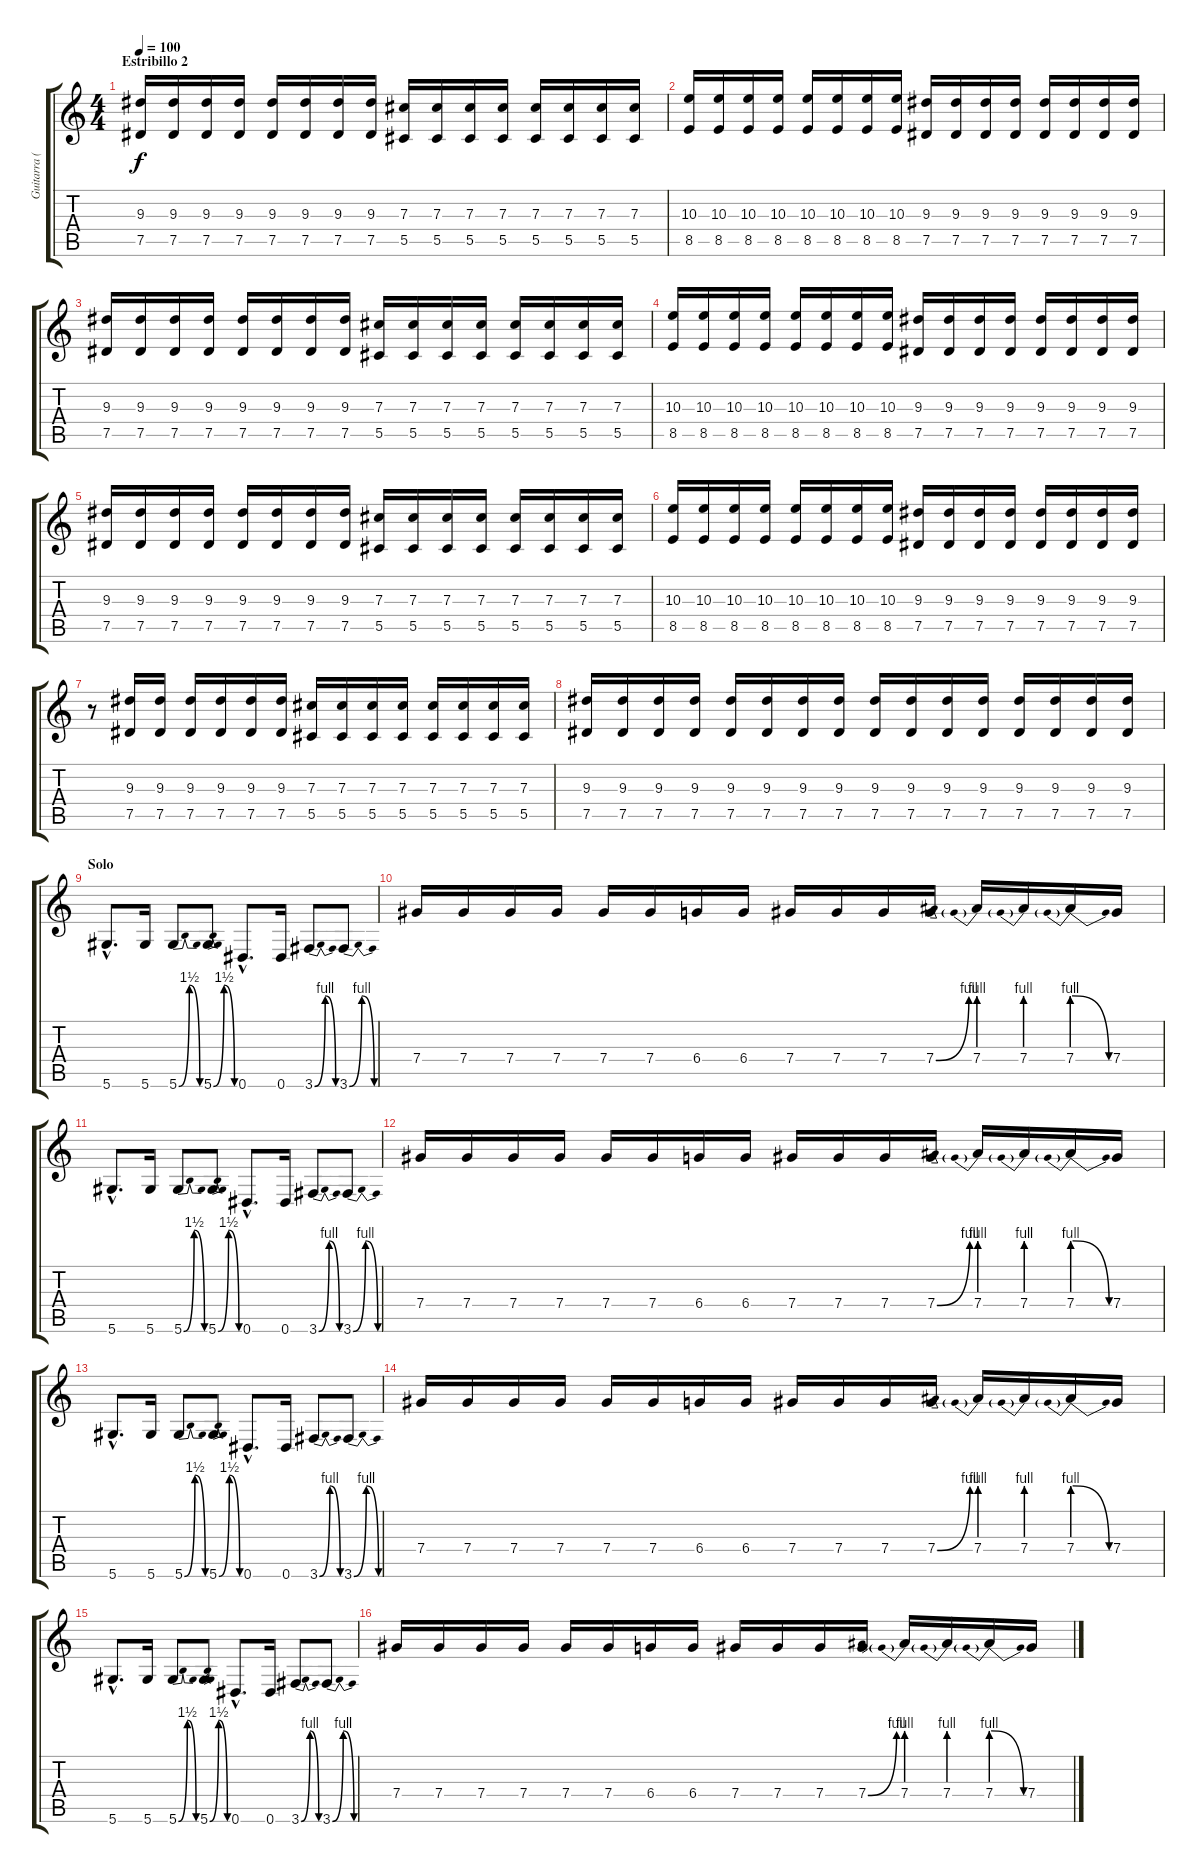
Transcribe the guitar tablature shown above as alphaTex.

\track ("Guitarra (fills 1)" "Guitarra (") {instrument overdrivenguitar}
\staff {score tabs}
\tuning (Eb4 Bb3 Gb3 Db3 Ab2 Eb2) {hide}
\ts (4 4)
\section ("" "Estribillo 2")
\tempo 100
\clef g2
\ks c
(9.3 7.5).16{dy f} (9.3 7.5).16 (9.3 7.5).16 (9.3 7.5).16 (9.3 7.5).16 (9.3 7.5).16 (9.3 7.5).16 (9.3 7.5).16 (7.3 5.5).16 (7.3 5.5).16 (7.3 5.5).16 (7.3 5.5).16 (7.3 5.5).16 (7.3 5.5).16 (7.3 5.5).16 (7.3 5.5).16 |
(10.3 8.5).16 (10.3 8.5).16 (10.3 8.5).16 (10.3 8.5).16 (10.3 8.5).16 (10.3 8.5).16 (10.3 8.5).16 (10.3 8.5).16 (9.3 7.5).16 (9.3 7.5).16 (9.3 7.5).16 (9.3 7.5).16 (9.3 7.5).16 (9.3 7.5).16 (9.3 7.5).16 (9.3 7.5).16 |
(9.3 7.5).16 (9.3 7.5).16 (9.3 7.5).16 (9.3 7.5).16 (9.3 7.5).16 (9.3 7.5).16 (9.3 7.5).16 (9.3 7.5).16 (7.3 5.5).16 (7.3 5.5).16 (7.3 5.5).16 (7.3 5.5).16 (7.3 5.5).16 (7.3 5.5).16 (7.3 5.5).16 (7.3 5.5).16 |
(10.3 8.5).16 (10.3 8.5).16 (10.3 8.5).16 (10.3 8.5).16 (10.3 8.5).16 (10.3 8.5).16 (10.3 8.5).16 (10.3 8.5).16 (9.3 7.5).16 (9.3 7.5).16 (9.3 7.5).16 (9.3 7.5).16 (9.3 7.5).16 (9.3 7.5).16 (9.3 7.5).16 (9.3 7.5).16 |
(9.3 7.5).16 (9.3 7.5).16 (9.3 7.5).16 (9.3 7.5).16 (9.3 7.5).16 (9.3 7.5).16 (9.3 7.5).16 (9.3 7.5).16 (7.3 5.5).16 (7.3 5.5).16 (7.3 5.5).16 (7.3 5.5).16 (7.3 5.5).16 (7.3 5.5).16 (7.3 5.5).16 (7.3 5.5).16 |
(10.3 8.5).16 (10.3 8.5).16 (10.3 8.5).16 (10.3 8.5).16 (10.3 8.5).16 (10.3 8.5).16 (10.3 8.5).16 (10.3 8.5).16 (9.3 7.5).16 (9.3 7.5).16 (9.3 7.5).16 (9.3 7.5).16 (9.3 7.5).16 (9.3 7.5).16 (9.3 7.5).16 (9.3 7.5).16 |
r.8 (9.3 7.5).16 (9.3 7.5).16 (9.3 7.5).16 (9.3 7.5).16 (9.3 7.5).16 (9.3 7.5).16 (7.3 5.5).16 (7.3 5.5).16 (7.3 5.5).16 (7.3 5.5).16 (7.3 5.5).16 (7.3 5.5).16 (7.3 5.5).16 (7.3 5.5).16 |
(9.3 7.5).16 (9.3 7.5).16 (9.3 7.5).16 (9.3 7.5).16 (9.3 7.5).16 (9.3 7.5).16 (9.3 7.5).16 (9.3 7.5).16 (9.3 7.5).16 (9.3 7.5).16 (9.3 7.5).16 (9.3 7.5).16 (9.3 7.5).16 (9.3 7.5).16 (9.3 7.5).16 (9.3 7.5).16 |
\section ("" "Solo")
5.6{hac}.8{d volume 13} 5.6.16 5.6{be (bendrelease 0 0 15 6 30 6 60 0)}.8 5.6{be (bendrelease 0 0 15 6 30 6 60 0)}.8 0.6{hac}.8{d} 0.6.16 3.6{be (bendrelease 0 0 15 4 15 4 60 0)}.8 3.6{be (bendrelease 0 0 15 4 15 4 60 0)}.8 |
7.4.16 7.4.16 7.4.16 7.4.16 7.4.16 7.4.16 6.4.16 6.4.16 7.4.16 7.4.16 7.4.16 7.4{be (bend 0 0 60 4)}.16 7.4{be (prebend 0 4 60 4)}.16 7.4{be (prebend 0 4 60 4)}.16 7.4{be (prebendrelease 0 4 60 0)}.16 7.4.16 |
5.6{hac}.8{d volume 13} 5.6.16 5.6{be (bendrelease 0 0 15 6 30 6 60 0)}.8 5.6{be (bendrelease 0 0 15 6 30 6 60 0)}.8 0.6{hac}.8{d} 0.6.16 3.6{be (bendrelease 0 0 15 4 30 4 60 0)}.8 3.6{be (bendrelease 0 0 15 4 30 4 60 0)}.8 |
7.4.16 7.4.16 7.4.16 7.4.16 7.4.16 7.4.16 6.4.16 6.4.16 7.4.16 7.4.16 7.4.16 7.4{be (bend 0 0 60 4)}.16 7.4{be (prebend 0 4 60 4)}.16 7.4{be (prebend 0 4 60 4)}.16 7.4{be (prebendrelease 0 4 60 0)}.16 7.4.16 |
5.6{hac}.8{d volume 13} 5.6.16 5.6{be (bendrelease 0 0 15 6 30 6 60 0)}.8 5.6{be (bendrelease 0 0 15 6 30 6 60 0)}.8 0.6{hac}.8{d} 0.6.16 3.6{be (bendrelease 0 0 15 4 15 4 60 0)}.8 3.6{be (bendrelease 0 0 15 4 15 4 60 0)}.8 |
7.4.16 7.4.16 7.4.16 7.4.16 7.4.16 7.4.16 6.4.16 6.4.16 7.4.16 7.4.16 7.4.16 7.4{be (bend 0 0 60 4)}.16 7.4{be (prebend 0 4 60 4)}.16 7.4{be (prebend 0 4 60 4)}.16 7.4{be (prebendrelease 0 4 60 0)}.16 7.4.16 |
5.6{hac}.8{d volume 13} 5.6.16 5.6{be (bendrelease 0 0 15 6 30 6 60 0)}.8 5.6{be (bendrelease 0 0 15 6 30 6 60 0)}.8 0.6{hac}.8{d} 0.6.16 3.6{be (bendrelease 0 0 15 4 30 4 60 0)}.8 3.6{be (bendrelease 0 0 15 4 30 4 60 0)}.8 |
7.4.16 7.4.16 7.4.16 7.4.16 7.4.16 7.4.16 6.4.16 6.4.16 7.4.16 7.4.16 7.4.16 7.4{be (bend 0 0 60 4)}.16 7.4{be (prebend 0 4 60 4)}.16 7.4{be (prebend 0 4 60 4)}.16 7.4{be (prebendrelease 0 4 60 0)}.16 7.4.16
